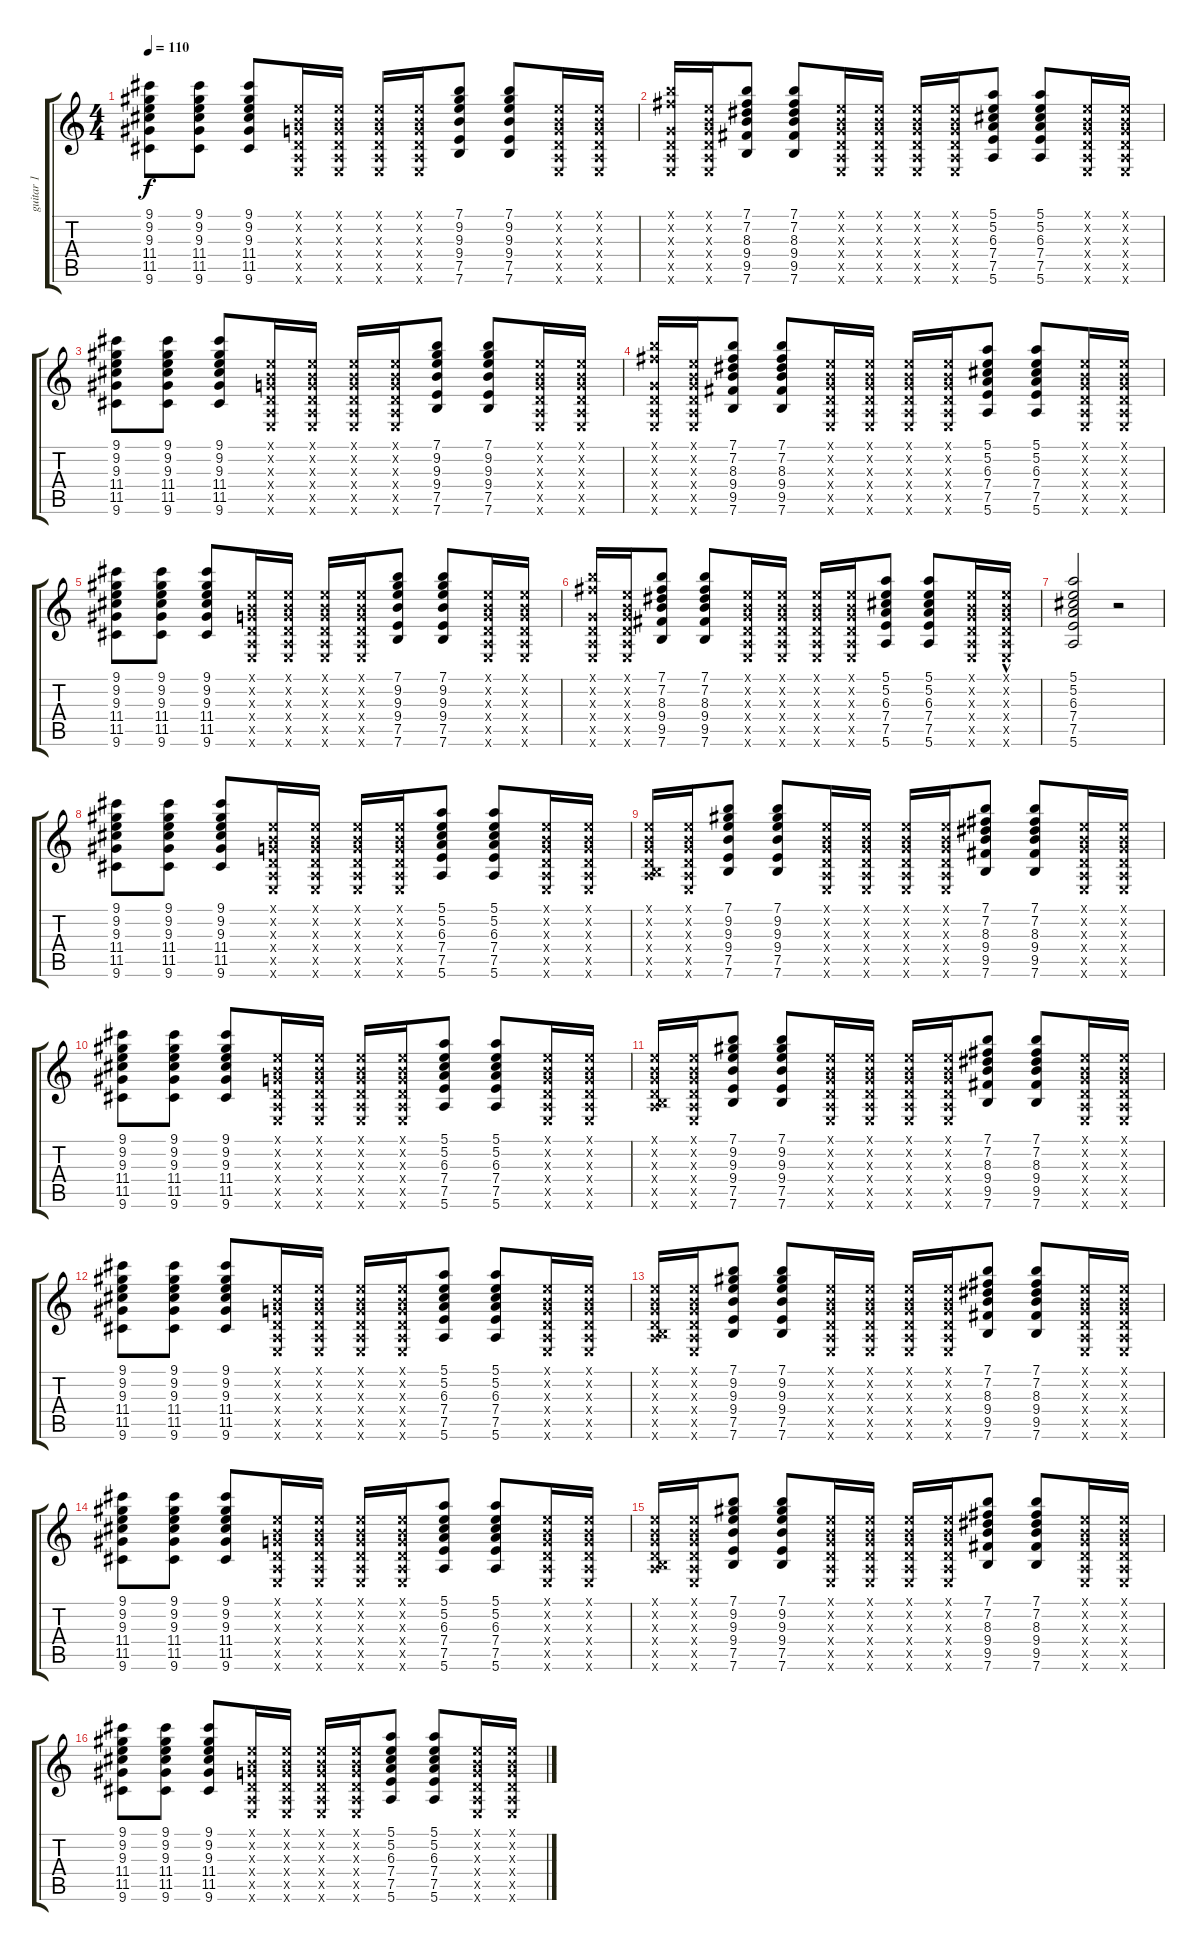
\track ("guitar 1" "guitar 1") {instrument overdrivenguitar}
\staff {score tabs}
\tuning (E4 B3 G3 D3 A2 E2) {hide}
\ts (4 4)
\tempo 110
\clef g2
\ks c
(9.1 9.2 9.3 11.4 11.5 9.6).8{dy f} (9.1 9.2 9.3 11.4 11.5 9.6).8 (9.1 9.2 9.3 11.4 11.5 9.6).8 (0.1{x} 0.2{x} 0.3{x} 0.4{x} 0.5{x} 0.6{x}).16 (0.1{x} 0.2{x} 0.3{x} 0.4{x} 0.5{x} 0.6{x}).16 (0.1{x} 0.2{x} 0.3{x} 0.4{x} 0.5{x} 0.6{x}).16 (0.1{x} 0.2{x} 0.3{x} 0.4{x} 0.5{x} 0.6{x}).16 (7.1 9.2 9.3 9.4 7.5 7.6).8 (7.1 9.2 9.3 9.4 7.5 7.6).8 (0.1{x} 0.2{x} 0.3{x} 0.4{x} 0.5{x} 0.6{x}).16 (0.1{x} 0.2{x} 0.3{x} 0.4{x} 0.5{x} 0.6{x}).16 |
(7.1{x} 7.2{x} 0.3{x} 0.4{x} 0.5{x} 0.6{x}).16 (0.1{x} 0.2{x} 0.3{x} 0.4{x} 0.5{x} 0.6{x}).16 (7.1 7.2 8.3 9.4 9.5 7.6).8 (7.1 7.2 8.3 9.4 9.5 7.6).8 (0.1{x} 0.2{x} 0.3{x} 0.4{x} 0.5{x} 0.6{x}).16 (0.1{x} 0.2{x} 0.3{x} 0.4{x} 0.5{x} 0.6{x}).16 (0.1{x} 0.2{x} 0.3{x} 0.4{x} 0.5{x} 0.6{x}).16 (0.1{x} 0.2{x} 0.3{x} 0.4{x} 0.5{x} 0.6{x}).16 (5.1 5.2 6.3 7.4 7.5 5.6).8 (5.1 5.2 6.3 7.4 7.5 5.6).8 (0.1{x} 0.2{x} 0.3{x} 0.4{x} 0.5{x} 0.6{x}).16 (0.1{x} 0.2{x} 0.3{x} 0.4{x} 0.5{x} 0.6{x}).16 |
(9.1 9.2 9.3 11.4 11.5 9.6).8 (9.1 9.2 9.3 11.4 11.5 9.6).8 (9.1 9.2 9.3 11.4 11.5 9.6).8 (0.1{x} 0.2{x} 0.3{x} 0.4{x} 0.5{x} 0.6{x}).16 (0.1{x} 0.2{x} 0.3{x} 0.4{x} 0.5{x} 0.6{x}).16 (0.1{x} 0.2{x} 0.3{x} 0.4{x} 0.5{x} 0.6{x}).16 (0.1{x} 0.2{x} 0.3{x} 0.4{x} 0.5{x} 0.6{x}).16 (7.1 9.2 9.3 9.4 7.5 7.6).8 (7.1 9.2 9.3 9.4 7.5 7.6).8 (0.1{x} 0.2{x} 0.3{x} 0.4{x} 0.5{x} 0.6{x}).16 (0.1{x} 0.2{x} 0.3{x} 0.4{x} 0.5{x} 0.6{x}).16 |
(7.1{x} 7.2{x} 0.3{x} 0.4{x} 0.5{x} 0.6{x}).16 (0.1{x} 0.2{x} 0.3{x} 0.4{x} 0.5{x} 0.6{x}).16 (7.1 7.2 8.3 9.4 9.5 7.6).8 (7.1 7.2 8.3 9.4 9.5 7.6).8 (0.1{x} 0.2{x} 0.3{x} 0.4{x} 0.5{x} 0.6{x}).16 (0.1{x} 0.2{x} 0.3{x} 0.4{x} 0.5{x} 0.6{x}).16 (0.1{x} 0.2{x} 0.3{x} 0.4{x} 0.5{x} 0.6{x}).16 (0.1{x} 0.2{x} 0.3{x} 0.4{x} 0.5{x} 0.6{x}).16 (5.1 5.2 6.3 7.4 7.5 5.6).8 (5.1 5.2 6.3 7.4 7.5 5.6).8 (0.1{x} 0.2{x} 0.3{x} 0.4{x} 0.5{x} 0.6{x}).16 (0.1{x} 0.2{x} 0.3{x} 0.4{x} 0.5{x} 0.6{x}).16 |
(9.1 9.2 9.3 11.4 11.5 9.6).8 (9.1 9.2 9.3 11.4 11.5 9.6).8 (9.1 9.2 9.3 11.4 11.5 9.6).8 (0.1{x} 0.2{x} 0.3{x} 0.4{x} 0.5{x} 0.6{x}).16 (0.1{x} 0.2{x} 0.3{x} 0.4{x} 0.5{x} 0.6{x}).16 (0.1{x} 0.2{x} 0.3{x} 0.4{x} 0.5{x} 0.6{x}).16 (0.1{x} 0.2{x} 0.3{x} 0.4{x} 0.5{x} 0.6{x}).16 (7.1 9.2 9.3 9.4 7.5 7.6).8 (7.1 9.2 9.3 9.4 7.5 7.6).8 (0.1{x} 0.2{x} 0.3{x} 0.4{x} 0.5{x} 0.6{x}).16 (0.1{x} 0.2{x} 0.3{x} 0.4{x} 0.5{x} 0.6{x}).16 |
(7.1{x} 7.2{x} 0.3{x} 0.4{x} 0.5{x} 0.6{x}).16 (0.1{x} 0.2{x} 0.3{x} 0.4{x} 0.5{x} 0.6{x}).16 (7.1 7.2 8.3 9.4 9.5 7.6).8 (7.1 7.2 8.3 9.4 9.5 7.6).8 (0.1{x} 0.2{x} 0.3{x} 0.4{x} 0.5{x} 0.6{x}).16 (0.1{x} 0.2{x} 0.3{x} 0.4{x} 0.5{x} 0.6{x}).16 (0.1{x} 0.2{x} 0.3{x} 0.4{x} 0.5{x} 0.6{x}).16 (0.1{x} 0.2{x} 0.3{x} 0.4{x} 0.5{x} 0.6{x}).16 (5.1 5.2 6.3 7.4 7.5 5.6).8 (5.1 5.2 6.3 7.4 7.5 5.6).8 (0.1{x} 0.2{x} 0.3{x} 0.4{x} 0.5{x} 0.6{x}).16 (0.1{hac x} 0.2{x} 0.3{x} 0.4{x} 0.5{x} 0.6{x}).16 |
(5.1 5.2 6.3 7.4 7.5 5.6).2 r.2 |
(9.1 9.2 9.3 11.4 11.5 9.6).8 (9.1 9.2 9.3 11.4 11.5 9.6).8 (9.1 9.2 9.3 11.4 11.5 9.6).8 (0.1{x} 0.2{x} 0.3{x} 0.4{x} 0.5{x} 0.6{x}).16 (0.1{x} 0.2{x} 0.3{x} 0.4{x} 0.5{x} 0.6{x}).16 (0.1{x} 0.2{x} 0.3{x} 0.4{x} 0.5{x} 0.6{x}).16 (0.1{x} 0.2{x} 0.3{x} 0.4{x} 0.5{x} 0.6{x}).16 (5.1 5.2 6.3 7.4 7.5 5.6).8 (5.1 5.2 6.3 7.4 7.5 5.6).8 (0.1{x} 0.2{x} 0.3{x} 0.4{x} 0.5{x} 0.6{x}).16 (0.1{x} 0.2{x} 0.3{x} 0.4{x} 0.5{x} 0.6{x}).16 |
(0.1{x} 0.2{x} 0.3{x} 0.4{x} 0.5{x} 7.6{x}).16 (0.1{x} 0.2{x} 0.3{x} 0.4{x} 0.5{x} 0.6{x}).16 (7.1 9.2 9.3 9.4 7.5 7.6).8 (7.1 9.2 9.3 9.4 7.5 7.6).8 (0.1{x} 0.2{x} 0.3{x} 0.4{x} 0.5{x} 0.6{x}).16 (0.1{x} 0.2{x} 0.3{x} 0.4{x} 0.5{x} 0.6{x}).16 (0.1{x} 0.2{x} 0.3{x} 0.4{x} 0.5{x} 0.6{x}).16 (0.1{x} 0.2{x} 0.3{x} 0.4{x} 0.5{x} 0.6{x}).16 (7.1 7.2 8.3 9.4 9.5 7.6).8 (7.1 7.2 8.3 9.4 9.5 7.6).8 (0.1{x} 0.2{x} 0.3{x} 0.4{x} 0.5{x} 0.6{x}).16 (0.1{x} 0.2{x} 0.3{x} 0.4{x} 0.5{x} 0.6{x}).16 |
(9.1 9.2 9.3 11.4 11.5 9.6).8 (9.1 9.2 9.3 11.4 11.5 9.6).8 (9.1 9.2 9.3 11.4 11.5 9.6).8 (0.1{x} 0.2{x} 0.3{x} 0.4{x} 0.5{x} 0.6{x}).16 (0.1{x} 0.2{x} 0.3{x} 0.4{x} 0.5{x} 0.6{x}).16 (0.1{x} 0.2{x} 0.3{x} 0.4{x} 0.5{x} 0.6{x}).16 (0.1{x} 0.2{x} 0.3{x} 0.4{x} 0.5{x} 0.6{x}).16 (5.1 5.2 6.3 7.4 7.5 5.6).8 (5.1 5.2 6.3 7.4 7.5 5.6).8 (0.1{x} 0.2{x} 0.3{x} 0.4{x} 0.5{x} 0.6{x}).16 (0.1{x} 0.2{x} 0.3{x} 0.4{x} 0.5{x} 0.6{x}).16 |
(0.1{x} 0.2{x} 0.3{x} 0.4{x} 0.5{x} 7.6{x}).16 (0.1{x} 0.2{x} 0.3{x} 0.4{x} 0.5{x} 0.6{x}).16 (7.1 9.2 9.3 9.4 7.5 7.6).8 (7.1 9.2 9.3 9.4 7.5 7.6).8 (0.1{x} 0.2{x} 0.3{x} 0.4{x} 0.5{x} 0.6{x}).16 (0.1{x} 0.2{x} 0.3{x} 0.4{x} 0.5{x} 0.6{x}).16 (0.1{x} 0.2{x} 0.3{x} 0.4{x} 0.5{x} 0.6{x}).16 (0.1{x} 0.2{x} 0.3{x} 0.4{x} 0.5{x} 0.6{x}).16 (7.1 7.2 8.3 9.4 9.5 7.6).8 (7.1 7.2 8.3 9.4 9.5 7.6).8 (0.1{x} 0.2{x} 0.3{x} 0.4{x} 0.5{x} 0.6{x}).16 (0.1{x} 0.2{x} 0.3{x} 0.4{x} 0.5{x} 0.6{x}).16 |
(9.1 9.2 9.3 11.4 11.5 9.6).8 (9.1 9.2 9.3 11.4 11.5 9.6).8 (9.1 9.2 9.3 11.4 11.5 9.6).8 (0.1{x} 0.2{x} 0.3{x} 0.4{x} 0.5{x} 0.6{x}).16 (0.1{x} 0.2{x} 0.3{x} 0.4{x} 0.5{x} 0.6{x}).16 (0.1{x} 0.2{x} 0.3{x} 0.4{x} 0.5{x} 0.6{x}).16 (0.1{x} 0.2{x} 0.3{x} 0.4{x} 0.5{x} 0.6{x}).16 (5.1 5.2 6.3 7.4 7.5 5.6).8 (5.1 5.2 6.3 7.4 7.5 5.6).8 (0.1{x} 0.2{x} 0.3{x} 0.4{x} 0.5{x} 0.6{x}).16 (0.1{x} 0.2{x} 0.3{x} 0.4{x} 0.5{x} 0.6{x}).16 |
(0.1{x} 0.2{x} 0.3{x} 0.4{x} 0.5{x} 7.6{x}).16 (0.1{x} 0.2{x} 0.3{x} 0.4{x} 0.5{x} 0.6{x}).16 (7.1 9.2 9.3 9.4 7.5 7.6).8 (7.1 9.2 9.3 9.4 7.5 7.6).8 (0.1{x} 0.2{x} 0.3{x} 0.4{x} 0.5{x} 0.6{x}).16 (0.1{x} 0.2{x} 0.3{x} 0.4{x} 0.5{x} 0.6{x}).16 (0.1{x} 0.2{x} 0.3{x} 0.4{x} 0.5{x} 0.6{x}).16 (0.1{x} 0.2{x} 0.3{x} 0.4{x} 0.5{x} 0.6{x}).16 (7.1 7.2 8.3 9.4 9.5 7.6).8 (7.1 7.2 8.3 9.4 9.5 7.6).8 (0.1{x} 0.2{x} 0.3{x} 0.4{x} 0.5{x} 0.6{x}).16 (0.1{x} 0.2{x} 0.3{x} 0.4{x} 0.5{x} 0.6{x}).16 |
(9.1 9.2 9.3 11.4 11.5 9.6).8 (9.1 9.2 9.3 11.4 11.5 9.6).8 (9.1 9.2 9.3 11.4 11.5 9.6).8 (0.1{x} 0.2{x} 0.3{x} 0.4{x} 0.5{x} 0.6{x}).16 (0.1{x} 0.2{x} 0.3{x} 0.4{x} 0.5{x} 0.6{x}).16 (0.1{x} 0.2{x} 0.3{x} 0.4{x} 0.5{x} 0.6{x}).16 (0.1{x} 0.2{x} 0.3{x} 0.4{x} 0.5{x} 0.6{x}).16 (5.1 5.2 6.3 7.4 7.5 5.6).8 (5.1 5.2 6.3 7.4 7.5 5.6).8 (0.1{x} 0.2{x} 0.3{x} 0.4{x} 0.5{x} 0.6{x}).16 (0.1{x} 0.2{x} 0.3{x} 0.4{x} 0.5{x} 0.6{x}).16 |
(0.1{x} 0.2{x} 0.3{x} 0.4{x} 0.5{x} 7.6{x}).16 (0.1{x} 0.2{x} 0.3{x} 0.4{x} 0.5{x} 0.6{x}).16 (7.1 9.2 9.3 9.4 7.5 7.6).8 (7.1 9.2 9.3 9.4 7.5 7.6).8 (0.1{x} 0.2{x} 0.3{x} 0.4{x} 0.5{x} 0.6{x}).16 (0.1{x} 0.2{x} 0.3{x} 0.4{x} 0.5{x} 0.6{x}).16 (0.1{x} 0.2{x} 0.3{x} 0.4{x} 0.5{x} 0.6{x}).16 (0.1{x} 0.2{x} 0.3{x} 0.4{x} 0.5{x} 0.6{x}).16 (7.1 7.2 8.3 9.4 9.5 7.6).8 (7.1 7.2 8.3 9.4 9.5 7.6).8 (0.1{x} 0.2{x} 0.3{x} 0.4{x} 0.5{x} 0.6{x}).16 (0.1{x} 0.2{x} 0.3{x} 0.4{x} 0.5{x} 0.6{x}).16 |
(9.1 9.2 9.3 11.4 11.5 9.6).8 (9.1 9.2 9.3 11.4 11.5 9.6).8 (9.1 9.2 9.3 11.4 11.5 9.6).8 (0.1{x} 0.2{x} 0.3{x} 0.4{x} 0.5{x} 0.6{x}).16 (0.1{x} 0.2{x} 0.3{x} 0.4{x} 0.5{x} 0.6{x}).16 (0.1{x} 0.2{x} 0.3{x} 0.4{x} 0.5{x} 0.6{x}).16 (0.1{x} 0.2{x} 0.3{x} 0.4{x} 0.5{x} 0.6{x}).16 (5.1 5.2 6.3 7.4 7.5 5.6).8 (5.1 5.2 6.3 7.4 7.5 5.6).8 (0.1{x} 0.2{x} 0.3{x} 0.4{x} 0.5{x} 0.6{x}).16 (0.1{x} 0.2{x} 0.3{x} 0.4{x} 0.5{x} 0.6{x}).16
